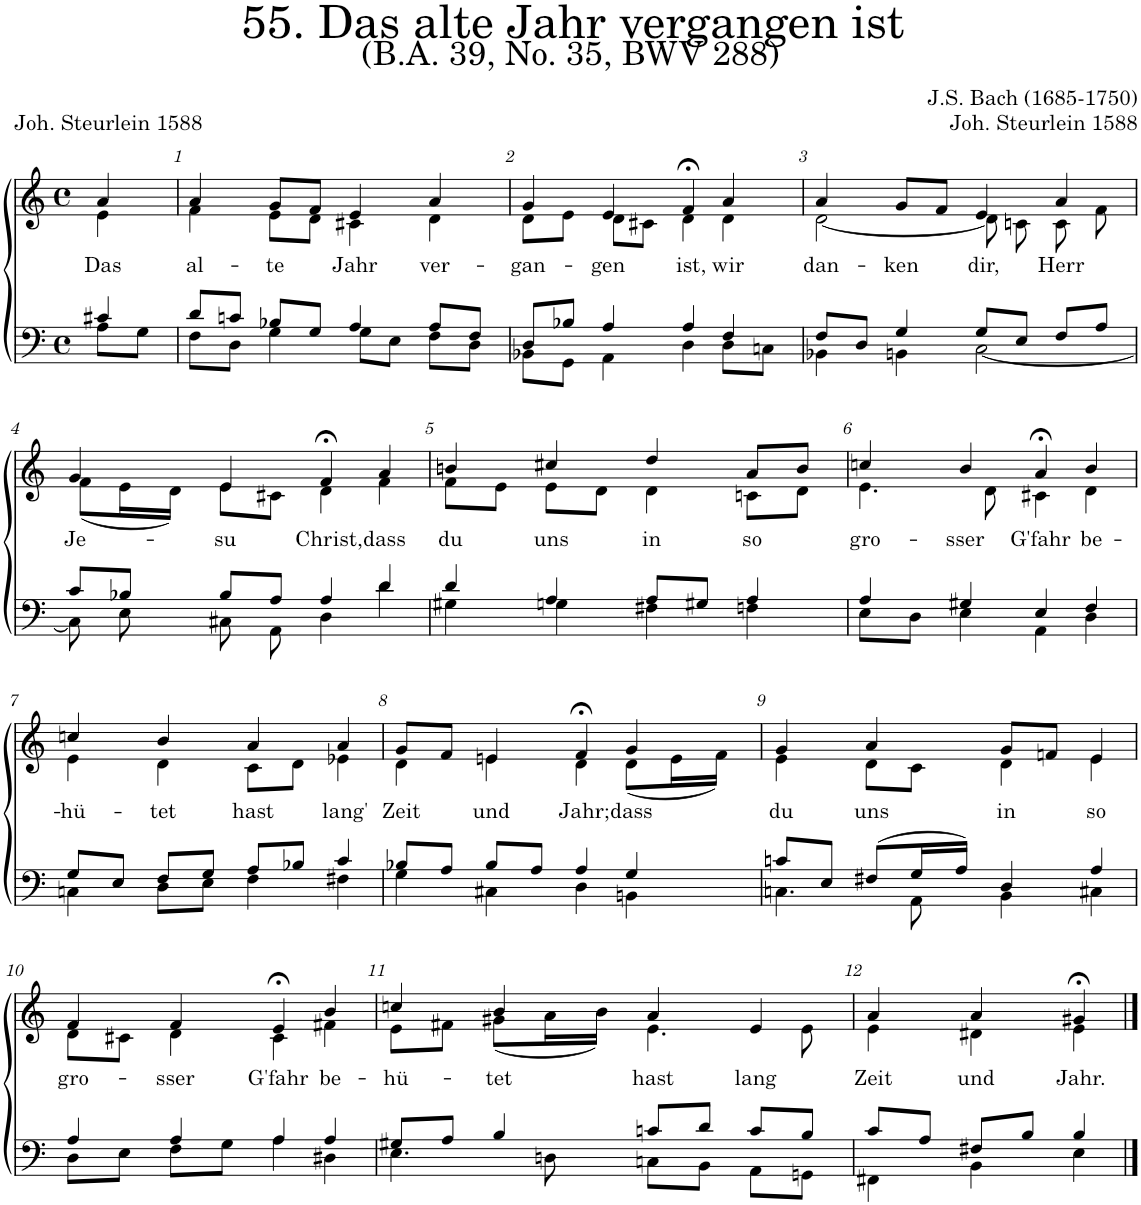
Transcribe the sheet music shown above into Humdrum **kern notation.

**kern	**kern	**text
*part2	*part1	*part1
*staff2	*staff1	*staff1
*I"Tenor/Bass	*I"Soprano/Alto	*
*clefF4	*clefG2	*
*k[]	*k[]	*
*M4/4	*M4/4	*
*met(c)	*met(c)	*
=	=	=
*^	*	*
!	!	!	!LO:LY:b
*	*	*^	*
4c#X/	8A\L	4a/	4e\	Das
.	8G\J	.	.	.
=1	=1	=1	=1	=1
!	!	!	!	!LO:LY:b
8d/L	8F\L	4a;</	4f\	al-
8cn/J	8D\J	.	.	.
!	!	!	!	!LO:LY:b
8B-X/L	4G\	8g/L	8e\L	-te
8G/J	.	8f/J	8d\J	.
!	!	!	!	!LO:LY:b
4A/	8G\L	4e;</	4c#X\	Jahr
.	8E\J	.	.	.
!	!	!	!	!LO:LY:b
8A/L	8F\L	4a/	4d\	ver-
8F/J	8D\J	.	.	.
=2	=2	=2	=2	=2
!	!	!	!	!LO:LY:b
8D/L	8BB-X\L	4g;</	8d\L	-gan-
8B-X/J	8GG\J	.	8e\J	.
!	!	!	!	!LO:LY:b
4A/	4AA\	4e/	8d\L	-gen
.	.	.	8c#X\J	.
!	!	!	!	!LO:LY:b
4A/	4D\	4f;<,/	4d\	ist,
!	!	!	!	!LO:LY:b
4F/	8D\L	4a/	4d\	wir
.	8Cn\J	.	.	.
=3	=3	=3	=3	=3
!	!	!	!	!LO:LY:b
8F/L	4BB-X\	4a;</	[2d\	dan-
8D/J	.	.	.	.
!	!	!	!	!LO:LY:b
4G/	4BBn\	8g/L	.	-ken
.	.	8f/J	.	.
!	!	!	!	!LO:LY:b
8G/L	[2C\	4e/	8d\]	dir,
8E/J	.	.	8cn\	.
!	!	!	!	!LO:LY:b
8F/L	.	4a/	8c\	Herr
8A/J	.	.	8f\	.
!!LO:LB:g=z	!!
=4	=4	=4	=4	=4
!	!	!	!	!LO:LY:b
8c/L	8C\]	4g;</	(8f\L	Je-
8B-X/J	8E\	.	16e\L	.
.	.	.	16d\JJ)	.
!	!	!	!	!LO:LY:b
8B-/L	8C#X\	4e/	8e\L	-su
8A/J	8AA\	.	8c#X\J	.
!	!	!	!	!LO:LY:b
4A/	4D\	4f;<,/	4d\	Christ,
!	!	!	!	!LO:LY:b
4d/	4d\	4a/	4f\	dass
=5	=5	=5	=5	=5
!	!	!	!	!LO:LY:b
4d/	4G#X\	4bn/	8f\L	du
.	.	.	8e\J	.
!	!	!	!	!LO:LY:b
4A/	4Gn\	4cc#X/	8e\L	uns
.	.	.	8d\J	.
!	!	!	!	!LO:LY:b
8A/L	4F#X\	4dd/	4d\	in
8G#X/J	.	.	.	.
!	!	!	!	!LO:LY:b
4A/	4Fn\	8a/L	8cn\L	so
.	.	8b/J	8d\J	.
=6	=6	=6	=6	=6
!	!	!	!	!LO:LY:b
4A/	8E\L	4ccn;</	4.e\	gro-
.	8D\J	.	.	.
!	!	!	!	!LO:LY:b
4G#X/	4E\	4b/	.	sser
.	.	.	8d\	.
!	!	!	!	!LO:LY:b
4E/	4AA\	4a;<,/	4c#X\	G'fahr
!	!	!	!	!LO:LY:b
4F/	4D\	4b/	4d\	be-
!!LO:LB:g=z	!!
=7	=7	=7	=7	=7
!	!	!	!	!LO:LY:b
8G/L	4Cn\	4ccn;</	4e\	-hü-
8E/J	.	.	.	.
!	!	!	!	!LO:LY:b
8F/L	8D\L	4b/	4d\	-tet
8G/J	8E\J	.	.	.
!	!	!	!	!LO:LY:b
8A/L	4F\	4a/	8c\L	hast
8B-X/J	.	.	8d\J	.
!	!	!	!	!LO:LY:b
4c/	4F#X\	4a/	4e-X\	lang'
=8	=8	=8	=8	=8
!	!	!	!	!LO:LY:b
8B-X/L	4G\	8g;</L	4d\	Zeit
8A/J	.	8f/J	.	.
!	!	!	!	!LO:LY:b
8B-/L	4C#X\	4en/	4e\	und
8A/J	.	.	.	.
!	!	!	!	!LO:LY:b
4A/	4D\	4f;<,/	4d\	Jahr;
!	!	!	!	!LO:LY:b
4G/	4BBn\	4g/	(8d\L	dass
.	.	.	16e\L	.
.	.	.	16f\JJ)	.
=9	=9	=9	=9	=9
!	!	!	!	!LO:LY:b
8cn/L	4.Cn\	4g;</	4e\	du
8E/J	.	.	.	.
!	!	!	!	!LO:LY:b
(8F#X/L	.	4a/	8d\L	uns
16G/L	8AA\	.	8c\J	.
16A/JJ)	.	.	.	.
!	!	!	!	!LO:LY:b
4D/	4BB\	8g/L	4d\	in
.	.	8fn/J	.	.
!	!	!	!	!LO:LY:b
4A/	4C#X\	4e/	4e\	so
!!LO:LB:g=z	!!
=10	=10	=10	=10	=10
!	!	!	!	!LO:LY:b
4A/	8D\L	4f/	8d\L	gro-
.	8E\J	.	8c#X\J	.
!	!	!	!	!LO:LY:b
4A/	8F\L	4f/	4d\	-sser
.	8G\J	.	.	.
!	!	!	!	!LO:LY:b
4A/	4A\	4e;<,/	4c#\	G'fahr
!	!	!	!	!LO:LY:b
4A/	4D#X\	4b/	4f#X\	be-
=11	=11	=11	=11	=11
!	!	!	!	!LO:LY:b
8G#X/L	4.E\	4ccn/	8e\L	-hü-
8A/J	.	.	8f#X\J	.
!	!	!	!	!LO:LY:b
4B/	.	4b/	(8g#X\L	-tet
.	8Dn\	.	16a\L	.
.	.	.	16b\JJ)	.
!	!	!	!	!LO:LY:b
8cn/L	8Cn\L	4a/	4.e\	hast
8d/J	8BB\J	.	.	.
!	!	!	!	!LO:LY:b
8c/L	8AA\L	4e/	.	lang
8B/J	8GGn\J	.	8e\	.
=12	=12	=12	=12	=12
!	!	!	!	!LO:LY:b
8c/L	4FF#X\	4a;</	4e\	Zeit
8A/J	.	.	.	.
!	!	!	!	!LO:LY:b
8F#X/L	4BB\	4a/	4d#X\	und
8B/J	.	.	.	.
!	!	!	!	!LO:LY:b
4B/	4E\	4g#X;</	4e\	Jahr.
*v	*v	*	*	*
*	*v	*v	*
==	==	==
*-	*-	*-
